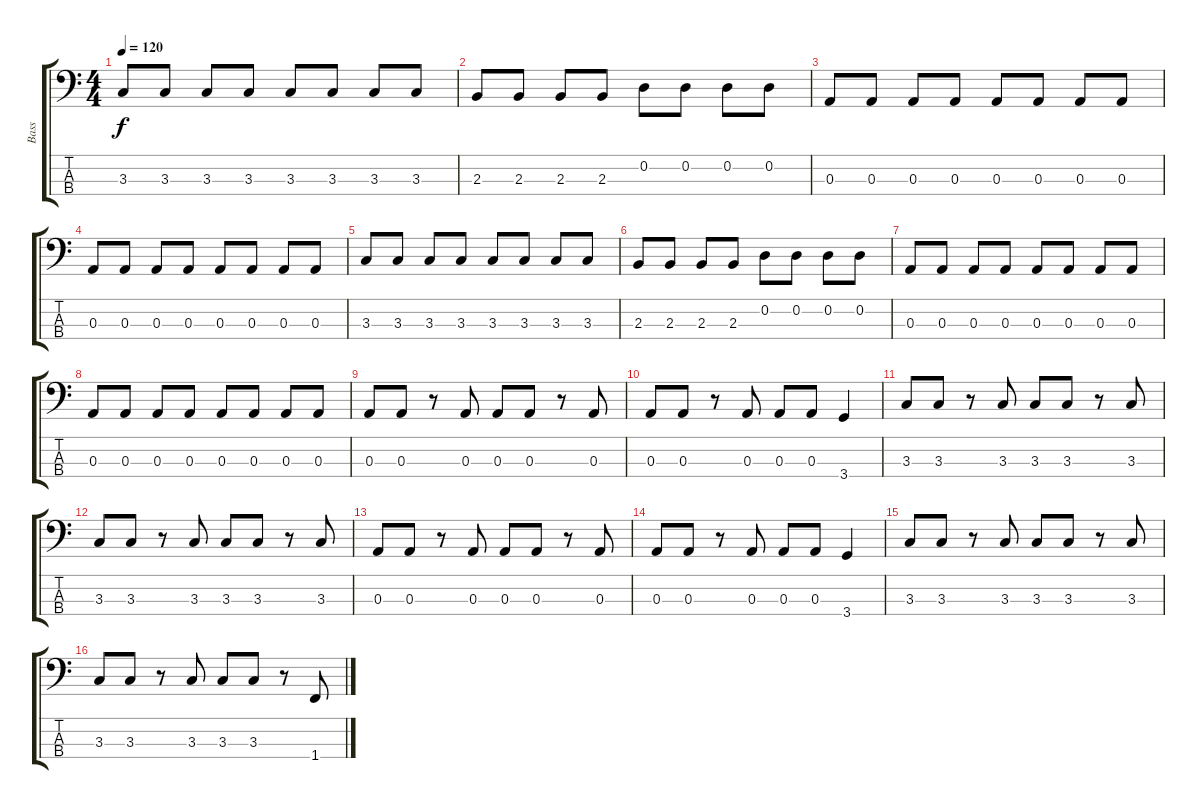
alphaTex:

\track ("Bass" "Bass") {instrument electricbassfinger}
\staff {score tabs}
\tuning (G2 D2 A1 E1) {hide}
\ts (4 4)
\tempo 120
\clef f4
\ks c
3.3.8{dy f} 3.3.8 3.3.8 3.3.8 3.3.8 3.3.8 3.3.8 3.3.8 |
2.3.8 2.3.8 2.3.8 2.3.8 0.2.8 0.2.8 0.2.8 0.2.8 |
0.3.8 0.3.8 0.3.8 0.3.8 0.3.8 0.3.8 0.3.8 0.3.8 |
0.3.8 0.3.8 0.3.8 0.3.8 0.3.8 0.3.8 0.3.8 0.3.8 |
3.3.8 3.3.8 3.3.8 3.3.8 3.3.8 3.3.8 3.3.8 3.3.8 |
2.3.8 2.3.8 2.3.8 2.3.8 0.2.8 0.2.8 0.2.8 0.2.8 |
0.3.8 0.3.8 0.3.8 0.3.8 0.3.8 0.3.8 0.3.8 0.3.8 |
0.3.8 0.3.8 0.3.8 0.3.8 0.3.8 0.3.8 0.3.8 0.3.8 |
0.3.8 0.3.8 r.8 0.3.8 0.3.8 0.3.8 r.8 0.3.8 |
0.3.8 0.3.8 r.8 0.3.8 0.3.8 0.3.8 3.4.4 |
3.3.8 3.3.8 r.8 3.3.8 3.3.8 3.3.8 r.8 3.3.8 |
3.3.8 3.3.8 r.8 3.3.8 3.3.8 3.3.8 r.8 3.3.8 |
0.3.8 0.3.8 r.8 0.3.8 0.3.8 0.3.8 r.8 0.3.8 |
0.3.8 0.3.8 r.8 0.3.8 0.3.8 0.3.8 3.4.4 |
3.3.8 3.3.8 r.8 3.3.8 3.3.8 3.3.8 r.8 3.3.8 |
3.3.8 3.3.8 r.8 3.3.8 3.3.8 3.3.8 r.8 1.4.8
